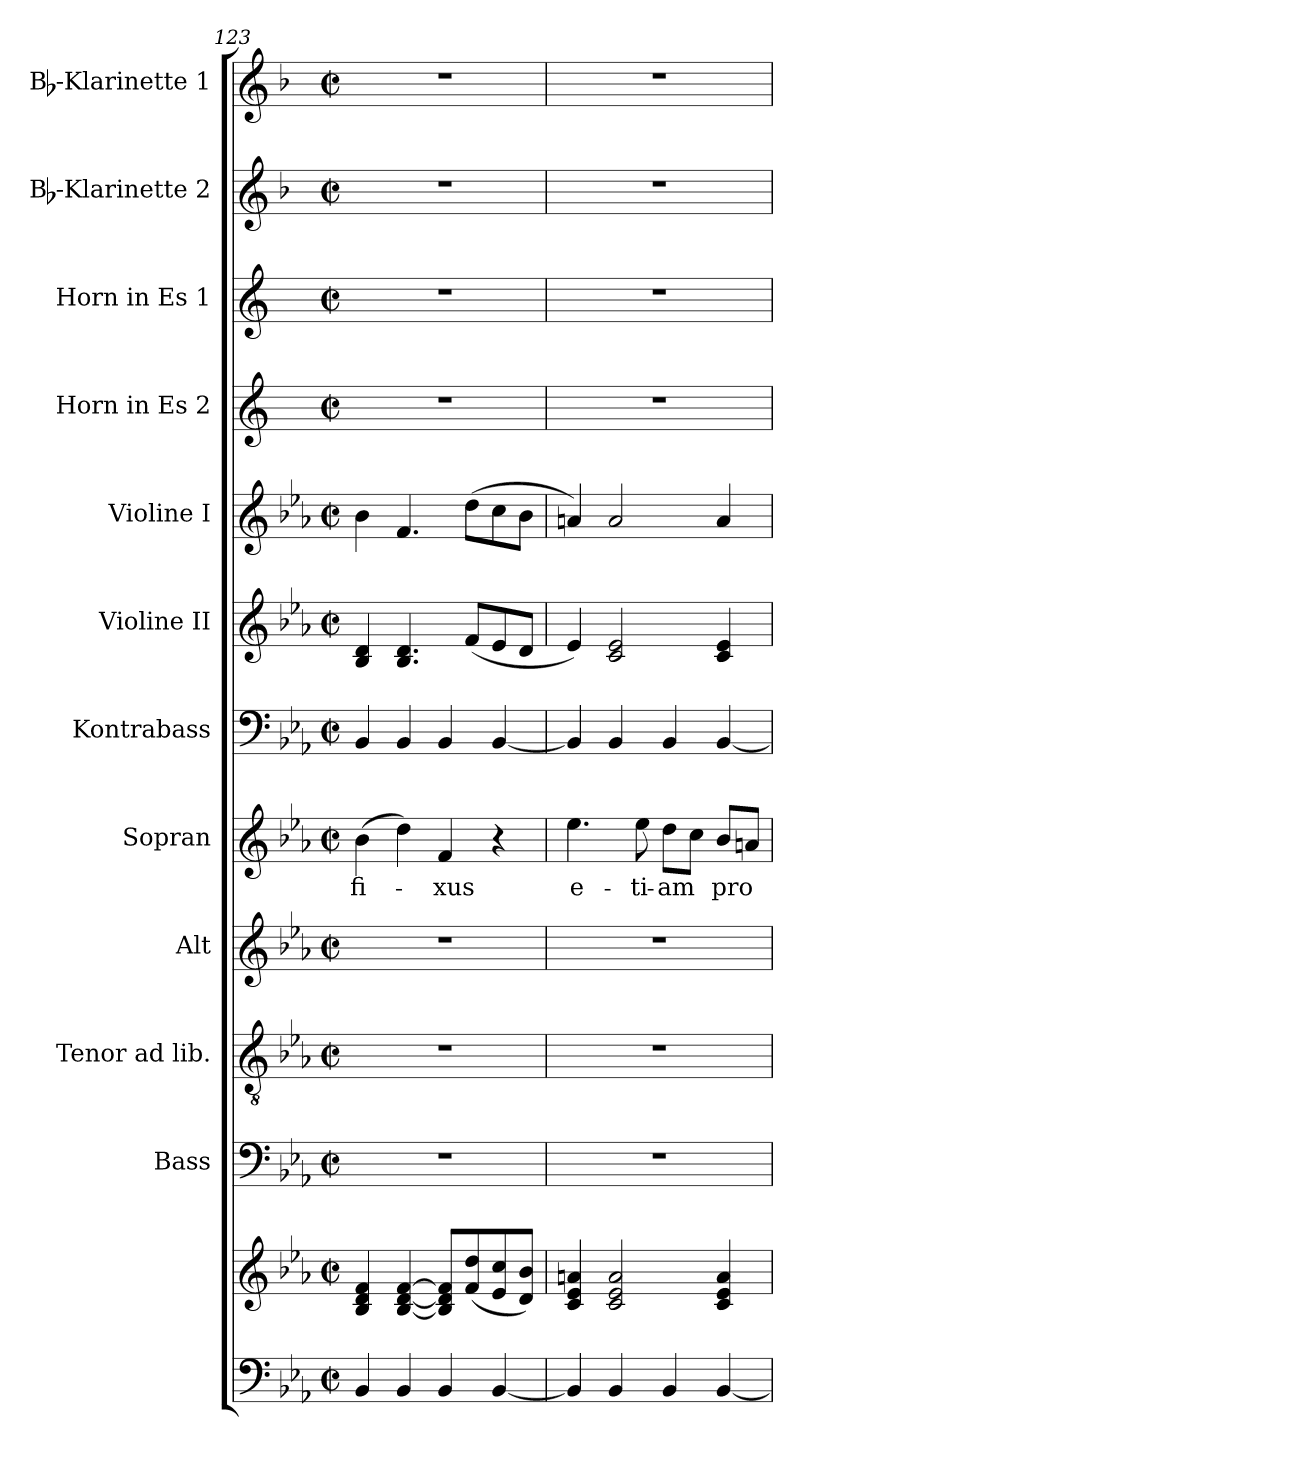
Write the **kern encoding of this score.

**kern	**kern	**kern	**kern	**kern	**kern	**text	**kern	**kern	**kern	**kern	**kern	**kern	**kern
*part12	*part12	*part11	*part10	*part9	*part8	*part8	*part7	*part6	*part5	*part4	*part3	*part2	*part1
*staff13	*staff12	*staff11	*staff10	*staff9	*staff8	*staff8	*staff7	*staff6	*staff5	*staff4	*staff3	*staff2	*staff1
*	*	*I"Bass	*I"Tenor ad lib.	*I"Alt	*I"Sopran	*	*I"Kontrabass	*I"Violine II	*I"Violine I	*I"Horn in Es 2	*I"Horn in Es 1	*I"Bb-Klarinette 2	*I"Bb-Klarinette 1
*	*	*I'B.	*I'T.	*I'A.	*I'S.	*	*I'Kb.	*I'Vl. II	*I'Vl. I	*	*	*I'Bb Kl. 2	*I'Bb Kl. 1
*clefF4	*clefG2	*clefF4	*clefGv2	*clefG2	*clefG2	*	*clefF4	*clefG2	*clefG2	*clefG2	*clefG2	*clefG2	*clefG2
*	*	*	*	*	*	*	*ITrd7c12	*	*	*ITrd5c9	*ITrd5c9	*ITrd1c2	*ITrd1c2
*k[b-e-a-]	*k[b-e-a-]	*k[b-e-a-]	*k[b-e-a-]	*k[b-e-a-]	*k[b-e-a-]	*	*k[b-e-a-]	*k[b-e-a-]	*k[b-e-a-]	*k[b-e-a-]	*k[b-e-a-]	*k[b-e-a-]	*k[b-e-a-]
*E-:	*E-:	*E-:	*E-:	*E-:	*E-:	*	*E-:	*E-:	*E-:	*E-:	*E-:	*E-:	*E-:
*M2/2	*M2/2	*M2/2	*M2/2	*M2/2	*M2/2	*	*M2/2	*M2/2	*M2/2	*M2/2	*M2/2	*M2/2	*M2/2
*met(c|)	*met(c|)	*met(c|)	*met(c|)	*met(c|)	*met(c|)	*	*met(c|)	*met(c|)	*met(c|)	*met(c|)	*met(c|)	*met(c|)	*met(c|)
=123	=123	=123	=123	=123	=123	=123	=123	=123	=123	=123	=123	=123	=123
!	!	!	!	!	!	!LO:LY:b	!	!	!	!	!	!	!
4BB-/	4B-/ 4d/ 4f/	1r	1r	1r	(>4b-\	-fi-	4BBB-/	4B-/ 4d/	4b-\	1r	1r	1r	1r
4BB-/	[4B-/ [4d/ [4f/	.	.	.	4dd\)	.	4BBB-/	4.B-/ 4.d/	4.f/	.	.	.	.
!	!	!	!	!	!	!LO:LY:b	!	!	!	!	!	!	!
4BB-/	8B-/] 8d/] 8f/]L	.	.	.	4f/	-xus	4BBB-/	.	.	.	.	.	.
.	(<8f/ 8dd/	.	.	.	.	.	.	(<8f/L	(>8dd\L	.	.	.	.
[4BB-/	8e-/ 8cc/	.	.	.	4r	.	[4BBB-/	8e-/	8cc\	.	.	.	.
.	8d/ 8b-/J)	.	.	.	.	.	.	8d/J	8b-\J	.	.	.	.
=124	=124	=124	=124	=124	=124	=124	=124	=124	=124	=124	=124	=124	=124
!	!	!	!	!	!	!LO:LY:b	!	!	!	!	!	!	!
4BB-/]	4c/ 4e-/ 4an/	1r	1r	1r	4.ee-\	e-	4BBB-/]	4e-/)	4an/)	1r	1r	1r	1r
4BB-/	2c/ 2e-/ 2a/	.	.	.	.	.	4BBB-/	2c/ 2e-/	2a/	.	.	.	.
!	!	!	!	!	!	!LO:LY:b	!	!	!	!	!	!	!
.	.	.	.	.	8ee-\	-ti-	.	.	.	.	.	.	.
!	!	!	!	!	!	!LO:LY:b	!	!	!	!	!	!	!
4BB-/	.	.	.	.	8dd\L	-am	4BBB-/	.	.	.	.	.	.
.	.	.	.	.	8cc\J	.	.	.	.	.	.	.	.
!	!	!	!	!	!	!LO:LY:b	!	!	!	!	!	!	!
[4BB-/	4c/ 4e-/ 4a/	.	.	.	8b-/L	pro	[4BBB-/	4c/ 4e-/	4a/	.	.	.	.
.	.	.	.	.	8an/J	.	.	.	.	.	.	.	.
=	=	=	=	=	=	=	=	=	=	=	=	=	=
*-	*-	*-	*-	*-	*-	*-	*-	*-	*-	*-	*-	*-	*-
